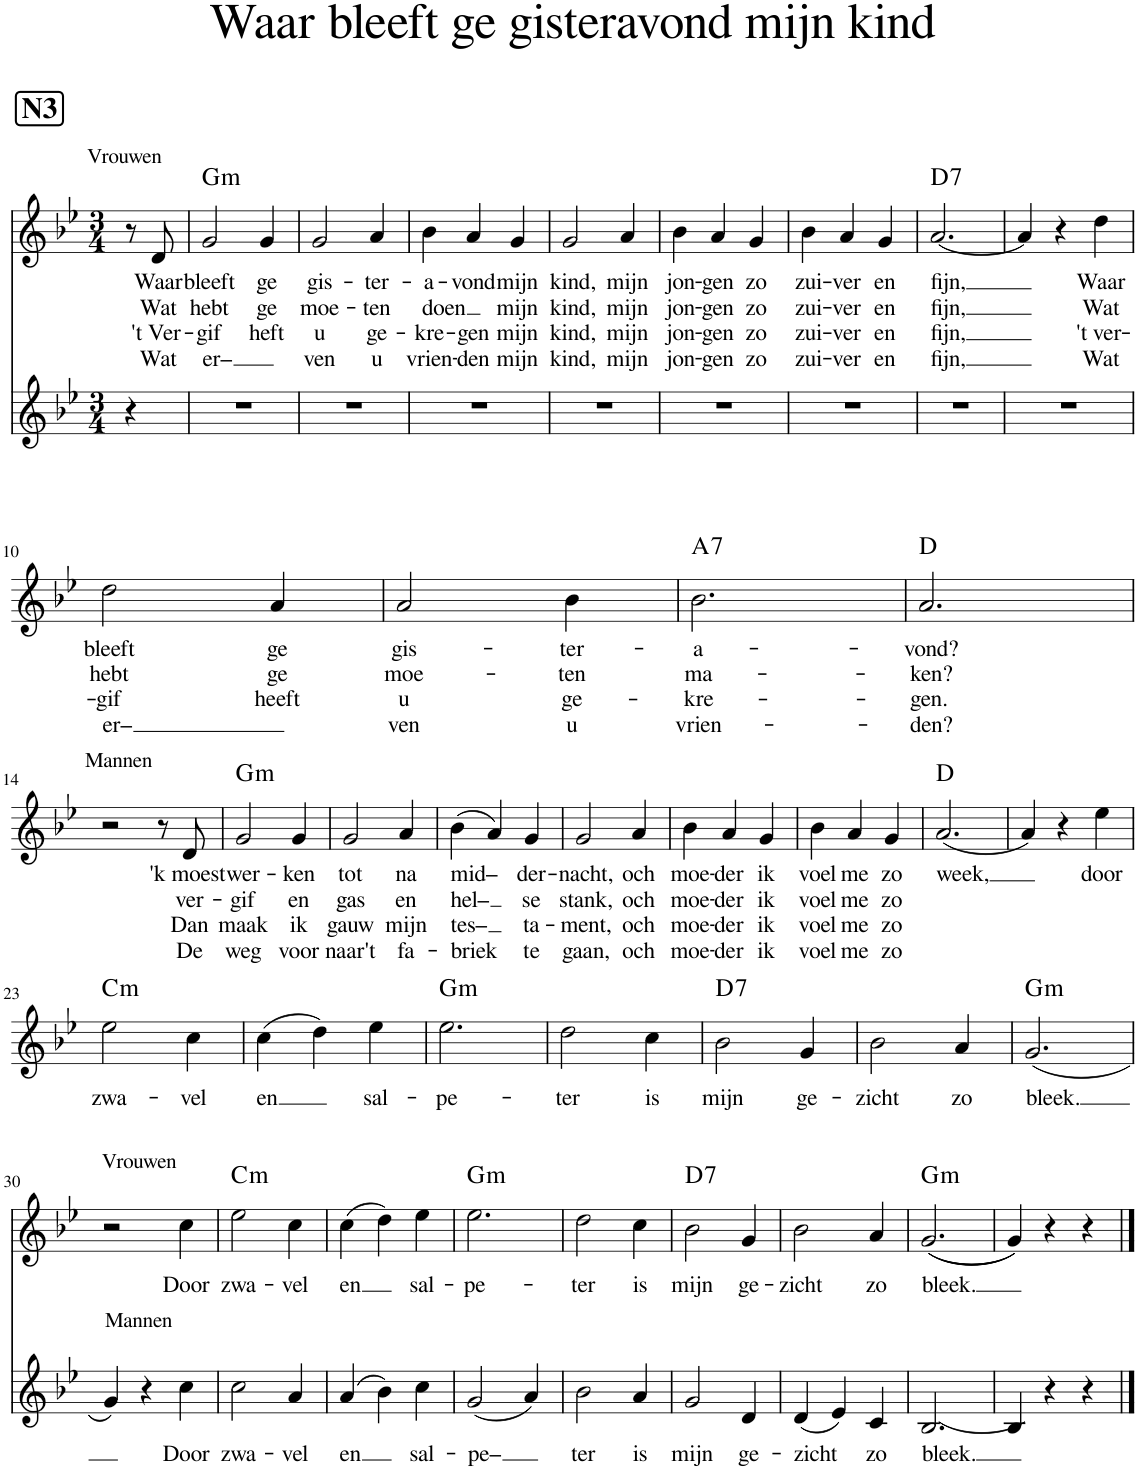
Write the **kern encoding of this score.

**kern	**text	**text	**text	**text	**harte	**kern	**text	**text	**text	**text	**harte
*part2	*part2	*part2	*part2	*part2	*part2	*part1	*part1	*part1	*part1	*part1	*part1
*staff2	*staff2	*staff2	*staff2	*staff2	*	*staff1	*staff1	*staff1	*staff1	*staff1	*
*I"Alt	*	*	*	*	*	*I"Sopraan	*	*	*	*	*
*clefG2	*	*	*	*	*	*clefG2	*	*	*	*	*
*k[b-e-]	*	*	*	*	*	*k[b-e-]	*	*	*	*	*
*M3/4	*	*	*	*	*	*M3/4	*	*	*	*	*
!!LO:REH:place=s1:a:B:cj:fs=14:t=N3:qo=0.5
=1	=1	=1	=1	=1	=1	=1	=1	=1	=1	=1	=1
4r	.	.	.	.	.	8r	.	.	.	.	.
!	!	!	!	!	!	!LO:TX:a:t=Vrouwen	!	!	!	!	!
!	!	!	!	!	!	!	!LO:LY:b	!LO:LY:b	!LO:LY:b	!LO:LY:b	!
.	.	.	.	.	.	8d/	Waar	Wat	't Ver-	Wat	.
=2	=2	=2	=2	=2	=2	=2	=2	=2	=2	=2	=2
!	!	!	!	!	!	!	!LO:LY:b	!LO:LY:b	!LO:LY:b	!LO:LY:b	!LO:H:kt=m
2.r	.	.	.	.	.	2g/	bleeft	hebt	-gif	-er–	G:min
!	!	!	!	!	!	!	!LO:LY:b	!LO:LY:b	!LO:LY:b	!	!
.	.	.	.	.	.	4g/	ge	ge	heft	.	.
=3	=3	=3	=3	=3	=3	=3	=3	=3	=3	=3	=3
!	!	!	!	!	!	!	!LO:LY:b	!LO:LY:b	!LO:LY:b	!LO:LY:b	!
2.r	.	.	.	.	.	2g/	gis-	moe-	u	ven	.
!	!	!	!	!	!	!	!LO:LY:b	!LO:LY:b	!LO:LY:b	!LO:LY:b	!
.	.	.	.	.	.	4a/	-ter-	-ten	ge-	u	.
=4	=4	=4	=4	=4	=4	=4	=4	=4	=4	=4	=4
!	!	!	!	!	!	!	!LO:LY:b	!LO:LY:b	!LO:LY:b	!LO:LY:b	!
2.r	.	.	.	.	.	4b-\	-a-	doen	-kre-	vrien-	.
!	!	!	!	!	!	!	!LO:LY:b	!	!LO:LY:b	!LO:LY:b	!
.	.	.	.	.	.	4a/	-vond	.	-gen	-den	.
!	!	!	!	!	!	!	!LO:LY:b	!LO:LY:b	!LO:LY:b	!LO:LY:b	!
.	.	.	.	.	.	4g/	mijn	mijn	mijn	mijn	.
=5	=5	=5	=5	=5	=5	=5	=5	=5	=5	=5	=5
!	!	!	!	!	!	!	!LO:LY:b	!LO:LY:b	!LO:LY:b	!LO:LY:b	!
2.r	.	.	.	.	.	2g/	kind,	kind,	kind,	kind,	.
!	!	!	!	!	!	!	!LO:LY:b	!LO:LY:b	!LO:LY:b	!LO:LY:b	!
.	.	.	.	.	.	4a/	mijn	mijn	mijn	mijn	.
=6	=6	=6	=6	=6	=6	=6	=6	=6	=6	=6	=6
!	!	!	!	!	!	!	!LO:LY:b	!LO:LY:b	!LO:LY:b	!LO:LY:b	!
2.r	.	.	.	.	.	4b-\	jon-	jon-	jon-	jon-	.
!	!	!	!	!	!	!	!LO:LY:b	!LO:LY:b	!LO:LY:b	!LO:LY:b	!
.	.	.	.	.	.	4a/	-gen	-gen	-gen	-gen	.
!	!	!	!	!	!	!	!LO:LY:b	!LO:LY:b	!LO:LY:b	!LO:LY:b	!
.	.	.	.	.	.	4g/	zo	zo	zo	zo	.
=7	=7	=7	=7	=7	=7	=7	=7	=7	=7	=7	=7
!	!	!	!	!	!	!	!LO:LY:b	!LO:LY:b	!LO:LY:b	!LO:LY:b	!
2.r	.	.	.	.	.	4b-\	zui-	zui-	zui-	zui-	.
!	!	!	!	!	!	!	!LO:LY:b	!LO:LY:b	!LO:LY:b	!LO:LY:b	!
.	.	.	.	.	.	4a/	-ver	-ver	-ver	-ver	.
!	!	!	!	!	!	!	!LO:LY:b	!LO:LY:b	!LO:LY:b	!LO:LY:b	!
.	.	.	.	.	.	4g/	en	en	en	en	.
=8	=8	=8	=8	=8	=8	=8	=8	=8	=8	=8	=8
!	!	!	!	!	!	!	!LO:LY:b	!LO:LY:b	!LO:LY:b	!LO:LY:b	!LO:H:kt=7
2.r	.	.	.	.	.	[2.a/	fijn,	fijn,	fijn,	fijn,	D:7
=9	=9	=9	=9	=9	=9	=9	=9	=9	=9	=9	=9
2.r	.	.	.	.	.	4a/]	.	.	.	.	.
.	.	.	.	.	.	4r	.	.	.	.	.
!	!	!	!	!	!	!	!LO:LY:b	!LO:LY:b	!LO:LY:b	!LO:LY:b	!
.	.	.	.	.	.	4dd\	Waar	Wat	't ver-	Wat	.
!!LO:LB:g=z
=10	=10	=10	=10	=10	=10	=10	=10	=10	=10	=10	=10
!	!	!	!	!	!	!	!LO:LY:b	!LO:LY:b	!LO:LY:b	!LO:LY:b	!
2.r	.	.	.	.	.	2dd\	bleeft	hebt	-gif	-er–	.
!	!	!	!	!	!	!	!LO:LY:b	!LO:LY:b	!LO:LY:b	!	!
.	.	.	.	.	.	4a/	ge	ge	heeft	.	.
=11	=11	=11	=11	=11	=11	=11	=11	=11	=11	=11	=11
!	!	!	!	!	!	!	!LO:LY:b	!LO:LY:b	!LO:LY:b	!LO:LY:b	!
2.r	.	.	.	.	.	2a/	gis-	moe-	u	ven	.
!	!	!	!	!	!	!	!LO:LY:b	!LO:LY:b	!LO:LY:b	!LO:LY:b	!
.	.	.	.	.	.	4b-\	-ter-	-ten	ge-	u	.
=12	=12	=12	=12	=12	=12	=12	=12	=12	=12	=12	=12
!	!	!	!	!	!	!	!LO:LY:b	!LO:LY:b	!LO:LY:b	!LO:LY:b	!LO:H:kt=7
2.r	.	.	.	.	.	2.b-\	-a-	ma-	-kre-	vrien-	A:7
=13	=13	=13	=13	=13	=13	=13	=13	=13	=13	=13	=13
!	!	!	!	!	!	!	!LO:LY:b	!LO:LY:b	!LO:LY:b	!LO:LY:b	!
2.r	.	.	.	.	.	2.a/	-vond?	-ken?	-gen.	-den?	D:maj
!!LO:LB:g=z
=14	=14	=14	=14	=14	=14	=14	=14	=14	=14	=14	=14
2r	.	.	.	.	.	2.r	.	.	.	.	.
8r	.	.	.	.	.	.	.	.	.	.	.
!LO:TX:a:t=Mannen	!	!	!	!	!	!	!	!	!	!	!
!	!LO:LY:b	!LO:LY:b	!LO:LY:b	!LO:LY:b	!	!	!	!	!	!	!
8d/	'k moest	ver-	Dan	De	.	.	.	.	.	.	.
=15	=15	=15	=15	=15	=15	=15	=15	=15	=15	=15	=15
!	!LO:LY:b	!LO:LY:b	!LO:LY:b	!LO:LY:b	!LO:H:kt=m	!	!	!	!	!	!
2g/	wer-	-gif	maak	weg	G:min	2.r	.	.	.	.	.
!	!LO:LY:b	!LO:LY:b	!LO:LY:b	!LO:LY:b	!	!	!	!	!	!	!
4g/	-ken	en	ik	voor	.	.	.	.	.	.	.
=16	=16	=16	=16	=16	=16	=16	=16	=16	=16	=16	=16
!	!LO:LY:b	!LO:LY:b	!LO:LY:b	!LO:LY:b	!	!	!	!	!	!	!
2g/	tot	gas	gauw	naar't	.	2.r	.	.	.	.	.
!	!LO:LY:b	!LO:LY:b	!LO:LY:b	!LO:LY:b	!	!	!	!	!	!	!
4a/	na	en	mijn	fa-	.	.	.	.	.	.	.
=17	=17	=17	=17	=17	=17	=17	=17	=17	=17	=17	=17
!	!LO:LY:b	!LO:LY:b	!LO:LY:b	!LO:LY:b	!	!	!	!	!	!	!
(4b-\	mid–	hel–	-tes–	-briek	.	2.r	.	.	.	.	.
4a/)	.	.	.	.	.	.	.	.	.	.	.
!	!LO:LY:b	!LO:LY:b	!LO:LY:b	!LO:LY:b	!	!	!	!	!	!	!
4g/	der-	se	ta-	te	.	.	.	.	.	.	.
=18	=18	=18	=18	=18	=18	=18	=18	=18	=18	=18	=18
!	!LO:LY:b	!LO:LY:b	!LO:LY:b	!LO:LY:b	!	!	!	!	!	!	!
2g/	-nacht,	stank,	-ment,	gaan,	.	2.r	.	.	.	.	.
!	!LO:LY:b	!LO:LY:b	!LO:LY:b	!LO:LY:b	!	!	!	!	!	!	!
4a/	och	och	och	och	.	.	.	.	.	.	.
=19	=19	=19	=19	=19	=19	=19	=19	=19	=19	=19	=19
!	!LO:LY:b	!LO:LY:b	!LO:LY:b	!LO:LY:b	!	!	!	!	!	!	!
4b-\	moe-	moe-	moe-	moe-	.	2.r	.	.	.	.	.
!	!LO:LY:b	!LO:LY:b	!LO:LY:b	!LO:LY:b	!	!	!	!	!	!	!
4a/	-der	-der	-der	-der	.	.	.	.	.	.	.
!	!LO:LY:b	!LO:LY:b	!LO:LY:b	!LO:LY:b	!	!	!	!	!	!	!
4g/	ik	ik	ik	ik	.	.	.	.	.	.	.
=20	=20	=20	=20	=20	=20	=20	=20	=20	=20	=20	=20
!	!LO:LY:b	!LO:LY:b	!LO:LY:b	!LO:LY:b	!	!	!	!	!	!	!
4b-\	voel	voel	voel	voel	.	2.r	.	.	.	.	.
!	!LO:LY:b	!LO:LY:b	!LO:LY:b	!LO:LY:b	!	!	!	!	!	!	!
4a/	me	me	me	me	.	.	.	.	.	.	.
!	!LO:LY:b	!LO:LY:b	!LO:LY:b	!LO:LY:b	!	!	!	!	!	!	!
4g/	zo	zo	zo	zo	.	.	.	.	.	.	.
=21	=21	=21	=21	=21	=21	=21	=21	=21	=21	=21	=21
!	!LO:LY:b	!	!	!	!	!	!	!	!	!	!
(2.a/	week,	.	.	.	D:maj	2.r	.	.	.	.	.
=22	=22	=22	=22	=22	=22	=22	=22	=22	=22	=22	=22
4a/)	.	.	.	.	.	2.r	.	.	.	.	.
4r	.	.	.	.	.	.	.	.	.	.	.
!	!LO:LY:b	!	!	!	!	!	!	!	!	!	!
4ee-\	door	.	.	.	.	.	.	.	.	.	.
!!LO:LB:g=z
=23	=23	=23	=23	=23	=23	=23	=23	=23	=23	=23	=23
!	!LO:LY:b	!	!	!	!LO:H:kt=m	!	!	!	!	!	!
2ee-\	zwa-	.	.	.	C:min	2.r	.	.	.	.	.
!	!LO:LY:b	!	!	!	!	!	!	!	!	!	!
4cc\	-vel	.	.	.	.	.	.	.	.	.	.
=24	=24	=24	=24	=24	=24	=24	=24	=24	=24	=24	=24
!	!LO:LY:b	!	!	!	!	!	!	!	!	!	!
(4cc\	en	.	.	.	.	2.r	.	.	.	.	.
4dd\)	.	.	.	.	.	.	.	.	.	.	.
!	!LO:LY:b	!	!	!	!	!	!	!	!	!	!
4ee-\	sal-	.	.	.	.	.	.	.	.	.	.
=25	=25	=25	=25	=25	=25	=25	=25	=25	=25	=25	=25
!	!LO:LY:b	!	!	!	!LO:H:kt=m	!	!	!	!	!	!
2.ee-\	-pe-	.	.	.	G:min	2.r	.	.	.	.	.
=26	=26	=26	=26	=26	=26	=26	=26	=26	=26	=26	=26
!	!LO:LY:b	!	!	!	!	!	!	!	!	!	!
2dd\	-ter	.	.	.	.	2.r	.	.	.	.	.
!	!LO:LY:b	!	!	!	!	!	!	!	!	!	!
4cc\	is	.	.	.	.	.	.	.	.	.	.
=27	=27	=27	=27	=27	=27	=27	=27	=27	=27	=27	=27
!	!LO:LY:b	!	!	!	!LO:H:kt=7	!	!	!	!	!	!
2b-\	mijn	.	.	.	D:7	2.r	.	.	.	.	.
!	!LO:LY:b	!	!	!	!	!	!	!	!	!	!
4g/	ge-	.	.	.	.	.	.	.	.	.	.
=28	=28	=28	=28	=28	=28	=28	=28	=28	=28	=28	=28
!	!LO:LY:b	!	!	!	!	!	!	!	!	!	!
2b-\	-zicht	.	.	.	.	2.r	.	.	.	.	.
!	!LO:LY:b	!	!	!	!	!	!	!	!	!	!
4a/	zo	.	.	.	.	.	.	.	.	.	.
=29	=29	=29	=29	=29	=29	=29	=29	=29	=29	=29	=29
!	!LO:LY:b	!	!	!	!LO:H:kt=m	!	!	!	!	!	!
(2.g/	bleek.	.	.	.	G:min	2.r	.	.	.	.	.
!!LO:LB:g=z
=30	=30	=30	=30	=30	=30	=30	=30	=30	=30	=30	=30
4g/)	.	.	.	.	.	2r	.	.	.	.	.
4r	.	.	.	.	.	.	.	.	.	.	.
!	!	!	!	!	!	!LO:TX:a:t=Vrouwen	!	!	!	!	!
!LO:TX:a:t=Mannen	!	!	!	!	!	!	!	!	!	!	!
!	!LO:LY:b	!	!	!	!	!	!LO:LY:b	!	!	!	!
4cc\	Door	.	.	.	.	4cc\	Door	.	.	.	.
=31	=31	=31	=31	=31	=31	=31	=31	=31	=31	=31	=31
!	!LO:LY:b	!	!	!	!	!	!LO:LY:b	!	!	!	!LO:H:kt=m
2cc\	zwa-	.	.	.	.	2ee-\	zwa-	.	.	.	C:min
!	!LO:LY:b	!	!	!	!	!	!LO:LY:b	!	!	!	!
4a/	-vel	.	.	.	.	4cc\	-vel	.	.	.	.
=32	=32	=32	=32	=32	=32	=32	=32	=32	=32	=32	=32
!	!LO:LY:b	!	!	!	!	!	!LO:LY:b	!	!	!	!
(4a/	en	.	.	.	.	(4cc\	en	.	.	.	.
4b-\)	.	.	.	.	.	4dd\)	.	.	.	.	.
!	!LO:LY:b	!	!	!	!	!	!LO:LY:b	!	!	!	!
4cc\	sal-	.	.	.	.	4ee-\	sal-	.	.	.	.
=33	=33	=33	=33	=33	=33	=33	=33	=33	=33	=33	=33
!	!LO:LY:b	!	!	!	!	!	!LO:LY:b	!	!	!	!LO:H:kt=m
(2g/	-pe–	.	.	.	.	2.ee-\	-pe-	.	.	.	G:min
4a/)	.	.	.	.	.	.	.	.	.	.	.
=34	=34	=34	=34	=34	=34	=34	=34	=34	=34	=34	=34
!	!LO:LY:b	!	!	!	!	!	!LO:LY:b	!	!	!	!
2b-\	ter	.	.	.	.	2dd\	-ter	.	.	.	.
!	!LO:LY:b	!	!	!	!	!	!LO:LY:b	!	!	!	!
4a/	is	.	.	.	.	4cc\	is	.	.	.	.
=35	=35	=35	=35	=35	=35	=35	=35	=35	=35	=35	=35
!	!LO:LY:b	!	!	!	!	!	!LO:LY:b	!	!	!	!LO:H:kt=7
2g/	mijn	.	.	.	.	2b-\	mijn	.	.	.	D:7
!	!LO:LY:b	!	!	!	!	!	!LO:LY:b	!	!	!	!
4d/	ge-	.	.	.	.	4g/	ge-	.	.	.	.
=36	=36	=36	=36	=36	=36	=36	=36	=36	=36	=36	=36
!	!LO:LY:b	!	!	!	!	!	!LO:LY:b	!	!	!	!
(4d/	-zicht	.	.	.	.	2b-\	-zicht	.	.	.	.
4e-/)	.	.	.	.	.	.	.	.	.	.	.
!	!LO:LY:b	!	!	!	!	!	!LO:LY:b	!	!	!	!
4c/	zo	.	.	.	.	4a/	zo	.	.	.	.
=37	=37	=37	=37	=37	=37	=37	=37	=37	=37	=37	=37
!	!LO:LY:b	!	!	!	!	!	!LO:LY:b	!	!	!	!LO:H:kt=m
(2.B-/	bleek.	.	.	.	.	((2.g/	bleek.	.	.	.	G:min
=38	=38	=38	=38	=38	=38	=38	=38	=38	=38	=38	=38
4B-/)	.	.	.	.	.	4g/))	.	.	.	.	.
4r	.	.	.	.	.	4r	.	.	.	.	.
4r	.	.	.	.	.	4r	.	.	.	.	.
==	==	==	==	==	==	==	==	==	==	==	==
*-	*-	*-	*-	*-	*-	*-	*-	*-	*-	*-	*-
